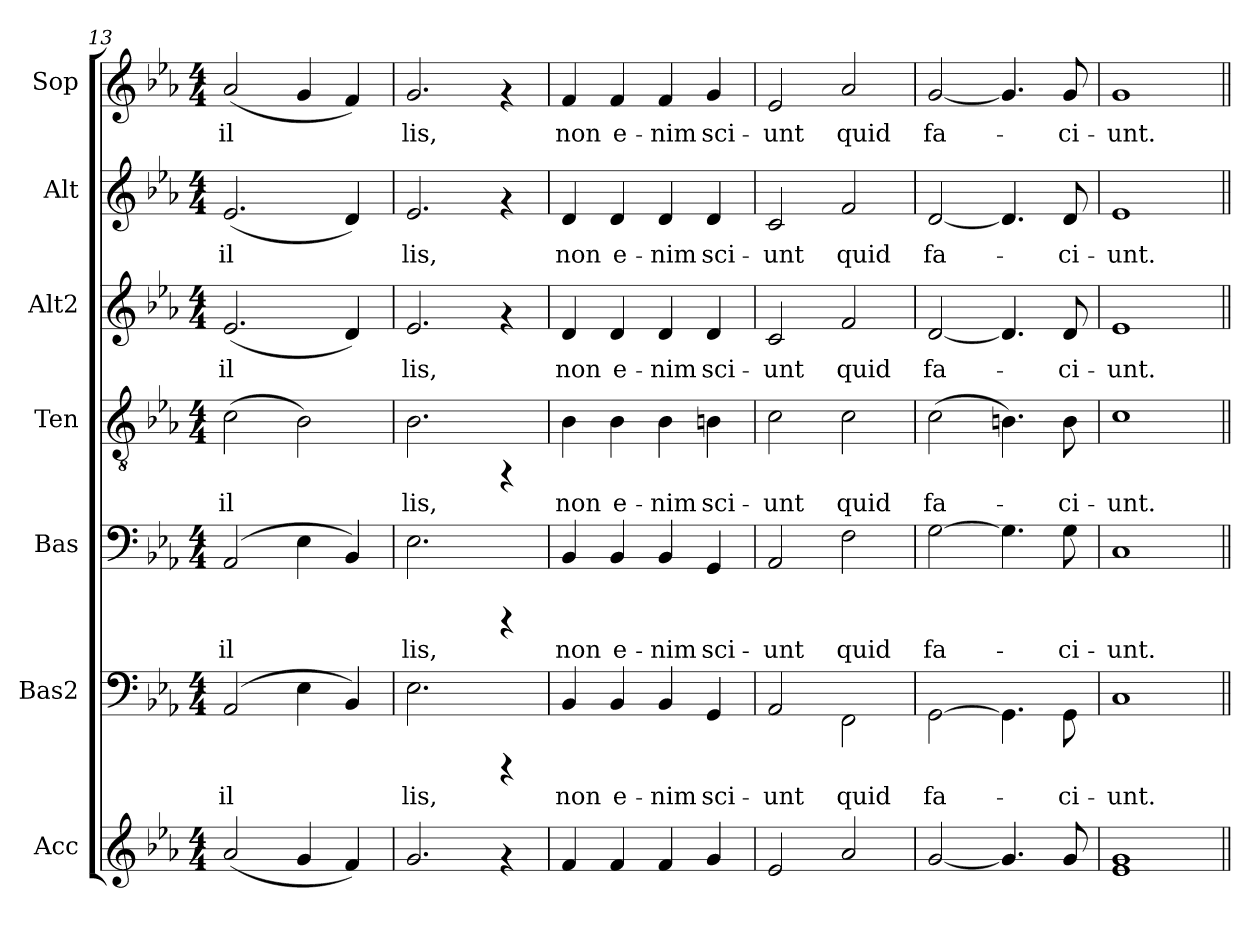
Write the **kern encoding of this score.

**kern	**kern	**text	**kern	**text	**kern	**text	**kern	**text	**kern	**text	**kern	**text
*part7	*part6	*part6	*part5	*part5	*part4	*part4	*part3	*part3	*part2	*part2	*part1	*part1
*staff7	*staff6	*staff6	*staff5	*staff5	*staff4	*staff4	*staff3	*staff3	*staff2	*staff2	*staff1	*staff1
*I"Acc	*I"Bas2	*	*I"Bas	*	*I"Ten	*	*I"Alt2	*	*I"Alt	*	*I"Sop	*
*I'Acc	*I'Bas2	*	*I'Bas	*	*I'Ten	*	*I'Alt2	*	*I'Alt	*	*I'Sop	*
*clefG2	*clefF4	*	*clefF4	*	*clefGv2	*	*clefG2	*	*clefG2	*	*clefG2	*
*k[b-e-a-]	*k[b-e-a-]	*	*k[b-e-a-]	*	*k[b-e-a-]	*	*k[b-e-a-]	*	*k[b-e-a-]	*	*k[b-e-a-]	*
*E-:	*E-:	*	*E-:	*	*E-:	*	*E-:	*	*E-:	*	*E-:	*
*M4/4	*M4/4	*	*M4/4	*	*M4/4	*	*M4/4	*	*M4/4	*	*M4/4	*
=13	=13	=13	=13	=13	=13	=13	=13	=13	=13	=13	=13	=13
!	!	!LO:LY:b:cj	!	!LO:LY:b:cj	!	!LO:LY:b:cj	!	!LO:LY:b:cj	!	!LO:LY:b:cj	!	!LO:LY:b:cj
(>2a-/	(>2AA-/	il-	(>2AA-/	il-	(>2c\	il-	(<2.e-/	il-	(<2.e-/	il-	(<2a->/	il-
!	!	!LO:LY:b:cj	!	!LO:LY:b:cj	!	!LO:LY:b:cj	!	!	!	!	!	!LO:LY:b:cj
4g/	4E-\	--	4E-\	--	2B-\)	--	.	.	.	.	4g/	--
!	!	!LO:LY:b:cj	!	!LO:LY:b:cj	!	!	!	!LO:LY:b:cj	!	!LO:LY:b:cj	!	!LO:LY:b:cj
4f/)	4BB-/)	--	4BB-/)	--	.	.	4d/)	--	4d/)	--	4f>/)	--
=14	=14	=14	=14	=14	=14	=14	=14	=14	=14	=14	=14	=14
!	!	!LO:LY:b:cj	!	!LO:LY:b:cj	!	!LO:LY:b:cj	!	!LO:LY:b:cj	!	!LO:LY:b:cj	!	!LO:LY:b:cj
2.g/	2.E-\	lis,	2.E-\	lis,	2.B-\	lis,	2.e-/	lis,	2.e-/	lis,	2.g>/	lis,
4rf	4rCCC	.	4rCCC	.	4rFF	.	4rf	.	4rf	.	4rf	.
!!LO:PB:g=z
=15	=15	=15	=15	=15	=15	=15	=15	=15	=15	=15	=15	=15
!	!	!LO:LY:b:cj	!	!LO:LY:b:cj	!	!LO:LY:b:cj	!	!LO:LY:b:cj	!	!LO:LY:b:cj	!	!LO:LY:b:cj
4f/	4BB-/	non	4BB-/	non	4B-\	non	4d/	non	4d/	non	4f>/	non
!	!	!LO:LY:b:cj	!	!LO:LY:b:cj	!	!LO:LY:b:cj	!	!LO:LY:b:cj	!	!LO:LY:b:cj	!	!LO:LY:b:cj
4f/	4BB-/	e-	4BB-/	e-	4B-\	e-	4d/	e-	4d/	e-	4f/	e-
!	!	!LO:LY:b:cj	!	!LO:LY:b:cj	!	!LO:LY:b:cj	!	!LO:LY:b:cj	!	!LO:LY:b:cj	!	!LO:LY:b:cj
4f/	4BB-/	nim	4BB-/	nim	4B-\	nim	4d/	nim	4d/	nim	4f/	nim
!	!	!LO:LY:b:cj	!	!LO:LY:b:cj	!	!LO:LY:b:cj	!	!LO:LY:b:cj	!	!LO:LY:b:cj	!	!LO:LY:b:cj
4g/	4GG/	sci-	4GG/	sci-	4Bn\	sci-	4d/	sci-	4d/	sci-	4g/	sci-
=16	=16	=16	=16	=16	=16	=16	=16	=16	=16	=16	=16	=16
!	!	!LO:LY:b:cj	!	!LO:LY:b:cj	!	!LO:LY:b:cj	!	!LO:LY:b:cj	!	!LO:LY:b:cj	!	!LO:LY:b:cj
2e-/	2AA-/	unt	2AA-/	unt	2c\	unt	2c/	unt	2c/	unt	2e-/	unt
!	!	!LO:LY:b:cj	!	!LO:LY:b:cj	!	!LO:LY:b:cj	!	!LO:LY:b:cj	!	!LO:LY:b:cj	!	!LO:LY:b:cj
2a-/	2FF\	quid	2F\	quid	2c\	quid	2f/	quid	2f/	quid	2a-/	quid
=17	=17	=17	=17	=17	=17	=17	=17	=17	=17	=17	=17	=17
!	!	!LO:LY:b:cj	!	!LO:LY:b:cj	!	!LO:LY:b:cj	!	!LO:LY:b:cj	!	!LO:LY:b:cj	!	!LO:LY:b:cj
[>2g/	[>2GG\	fa-	[>2G\	fa-	(>2c\	fa-	[<2d/	fa-	[<2d/	fa-	[<2g>/	fa-
!	!	!LO:LY:b:cj	!	!LO:LY:b:cj	!	!LO:LY:b:cj	!	!LO:LY:b:cj	!	!LO:LY:b:cj	!	!LO:LY:b:cj
4.g/]	4.GG\]	.	4.G\]	.	4.Bn\)	.	4.d/]	.	4.d/]	.	4.g/]	.
!	!	!LO:LY:b:cj	!	!LO:LY:b:cj	!	!LO:LY:b:cj	!	!LO:LY:b:cj	!	!LO:LY:b:cj	!	!LO:LY:b:cj
8g/	8GG\	ci-	8G\	ci-	8B\	ci-	8d/	ci-	8d/	ci-	8g>/	ci-
=18	=18	=18	=18	=18	=18	=18	=18	=18	=18	=18	=18	=18
!	!	!LO:LY:b:cj	!	!LO:LY:b:cj	!	!LO:LY:b:cj	!	!LO:LY:b:cj	!	!LO:LY:b:cj	!	!LO:LY:b:cj
1g 1e-	1C	unt.	1C	unt.	1c	unt.	1e-	unt.	1e-	unt.	1g	unt.
=||	=||	=||	=||	=||	=||	=||	=||	=||	=||	=||	=||	=||
*-	*-	*-	*-	*-	*-	*-	*-	*-	*-	*-	*-	*-
